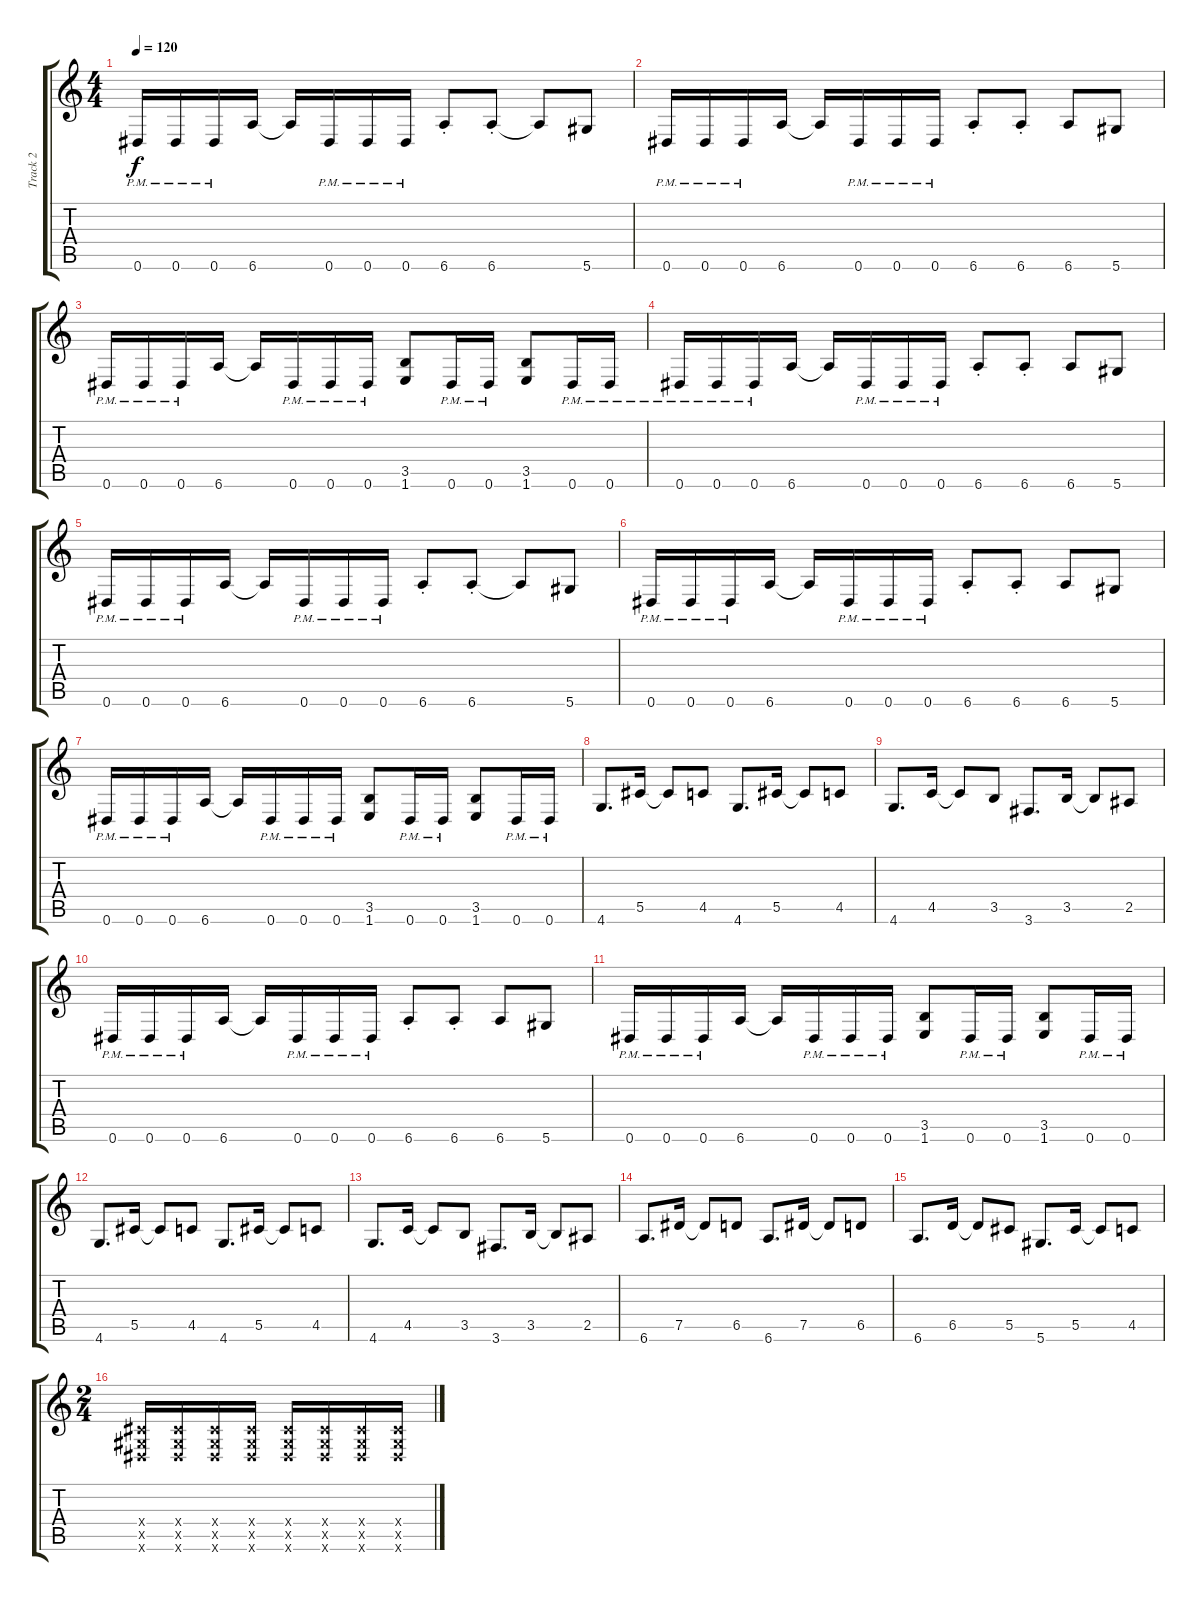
\track ("Track 2" "Track 2") {instrument distortionguitar}
\staff {score tabs}
\tuning (Eb4 Bb3 Gb3 Db3 Ab2 Eb2) {hide}
\ts (4 4)
\tempo 120
\clef g2
\ks c
0.6{pm}.16{dy f} 0.6{pm}.16 0.6{pm}.16 6.6.16 6.6{t}.16 0.6{pm}.16 0.6{pm}.16 0.6{pm}.16 6.6{st}.8 6.6{st}.8 6.6{t}.8 5.6.8 |
0.6{pm}.16 0.6{pm}.16 0.6{pm}.16 6.6.16 6.6{t}.16 0.6{pm}.16 0.6{pm}.16 0.6{pm}.16 6.6{st}.8 6.6{st}.8 6.6.8 5.6.8 |
0.6{pm}.16 0.6{pm}.16 0.6{pm}.16 6.6.16 6.6{t}.16 0.6{pm}.16 0.6{pm}.16 0.6{pm}.16 (3.5 1.6).8 0.6{pm}.16 0.6{pm}.16 (3.5 1.6).8 0.6{pm}.16 0.6{pm}.16 |
0.6{pm}.16 0.6{pm}.16 0.6{pm}.16 6.6.16 6.6{t}.16 0.6{pm}.16 0.6{pm}.16 0.6{pm}.16 6.6{st}.8 6.6{st}.8 6.6.8 5.6.8 |
0.6{pm}.16 0.6{pm}.16 0.6{pm}.16 6.6.16 6.6{t}.16 0.6{pm}.16 0.6{pm}.16 0.6{pm}.16 6.6{st}.8 6.6{st}.8 6.6{t}.8 5.6.8 |
0.6{pm}.16 0.6{pm}.16 0.6{pm}.16 6.6.16 6.6{t}.16 0.6{pm}.16 0.6{pm}.16 0.6{pm}.16 6.6{st}.8 6.6{st}.8 6.6.8 5.6.8 |
0.6{pm}.16 0.6{pm}.16 0.6{pm}.16 6.6.16 6.6{t}.16 0.6{pm}.16 0.6{pm}.16 0.6{pm}.16 (3.5 1.6).8 0.6{pm}.16 0.6{pm}.16 (3.5 1.6).8 0.6{pm}.16 0.6{pm}.16 |
4.6.8{d} 5.5.16 5.5{t}.8 4.5.8 4.6.8{d} 5.5.16 5.5{t}.8 4.5.8 |
4.6.8{d} 4.5.16 4.5{t}.8 3.5.8 3.6.8{d} 3.5.16 3.5{t}.8 2.5.8 |
0.6{pm}.16 0.6{pm}.16 0.6{pm}.16 6.6.16 6.6{t}.16 0.6{pm}.16 0.6{pm}.16 0.6{pm}.16 6.6{st}.8 6.6{st}.8 6.6.8 5.6.8 |
0.6{pm}.16 0.6{pm}.16 0.6{pm}.16 6.6.16 6.6{t}.16 0.6{pm}.16 0.6{pm}.16 0.6{pm}.16 (3.5 1.6).8 0.6{pm}.16 0.6{pm}.16 (3.5 1.6).8 0.6{pm}.16 0.6{pm}.16 |
4.6.8{d} 5.5.16 5.5{t}.8 4.5.8 4.6.8{d} 5.5.16 5.5{t}.8 4.5.8 |
4.6.8{d} 4.5.16 4.5{t}.8 3.5.8 3.6.8{d} 3.5.16 3.5{t}.8 2.5.8 |
6.6.8{d} 7.5.16 7.5{t}.8 6.5.8 6.6.8{d} 7.5.16 7.5{t}.8 6.5.8 |
6.6.8{d} 6.5.16 6.5{t}.8 5.5.8 5.6.8{d} 5.5.16 5.5{t}.8 4.5.8 |
\ts (2 4)
(0.4{x} 0.5{x} 0.6{x}).16 (0.4{x} 0.5{x} 0.6{x}).16 (0.4{x} 0.5{x} 0.6{x}).16 (0.4{x} 0.5{x} 0.6{x}).16 (0.4{x} 0.5{x} 0.6{x}).16 (0.4{x} 0.5{x} 0.6{x}).16 (0.4{x} 0.5{x} 0.6{x}).16 (0.4{x} 0.5{x} 0.6{x}).16
